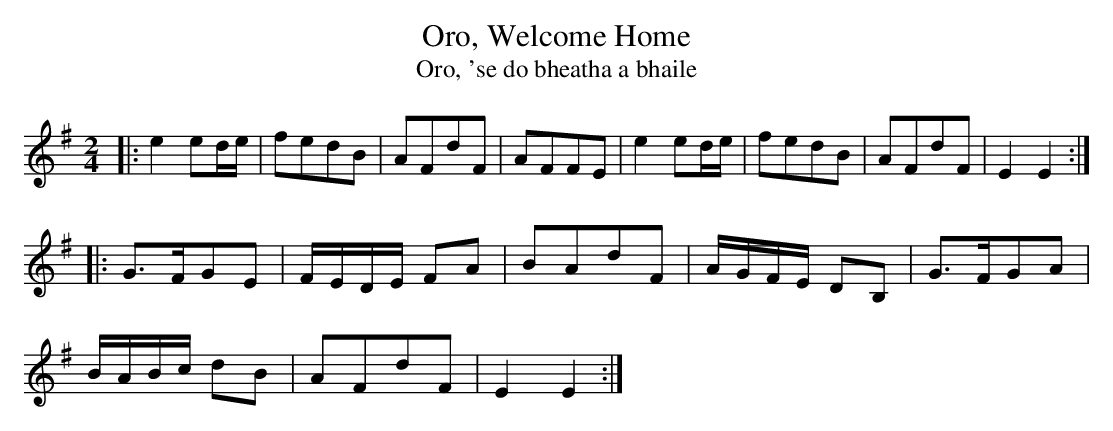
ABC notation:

X:1
T:Oro, Welcome Home
T:Oro, 'se do bheatha a bhaile
L:1/8
M:2/4
K:E Minor
|: e2 ed/e/|fedB|AFdF|AFFE|e2 ed/e/|fedB|AFdF|E2E2 :|
|: G>FGE|F/E/D/E/ FA|BAdF|A/G/F/E/ DB,|G>FGA|
B/A/B/c/ dB|AFdF|E2E2 :|
